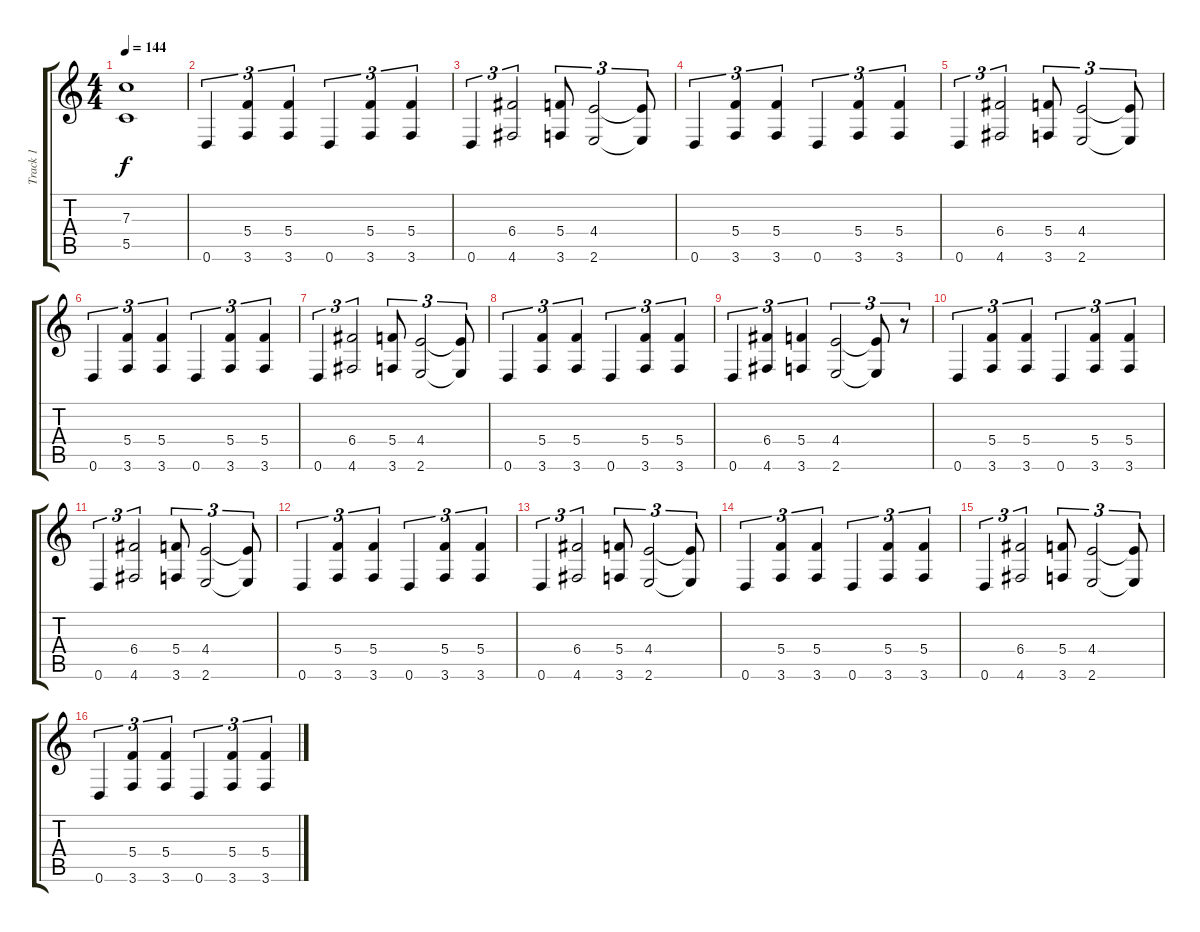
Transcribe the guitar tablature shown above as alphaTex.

\track ("Track 1" "Track 1") {instrument distortionguitar}
\staff {score tabs}
\tuning (D4 A3 F3 C3 G2 D2) {hide}
\ts (4 4)
\tempo 144
\clef g2
\ks c
(7.3{t} 5.5{t}).1{dy f} |
0.6.4{tu (3 2)} (5.4 3.6).4{tu (3 2)} (5.4 3.6).4{tu (3 2)} 0.6.4{tu (3 2)} (5.4 3.6).4{tu (3 2)} (5.4 3.6).4{tu (3 2)} |
0.6.4{tu (3 2)} (6.4 4.6).2{tu (3 2)} (5.4 3.6).8{tu (3 2)} (4.4 2.6).2{tu (3 2)} (4.4{t} 2.6{t}).8{tu (3 2)} |
0.6.4{tu (3 2)} (5.4 3.6).4{tu (3 2)} (5.4 3.6).4{tu (3 2)} 0.6.4{tu (3 2)} (5.4 3.6).4{tu (3 2)} (5.4 3.6).4{tu (3 2)} |
0.6.4{tu (3 2)} (6.4 4.6).2{tu (3 2)} (5.4 3.6).8{tu (3 2)} (4.4 2.6).2{tu (3 2)} (4.4{t} 2.6{t}).8{tu (3 2)} |
0.6.4{tu (3 2)} (5.4 3.6).4{tu (3 2)} (5.4 3.6).4{tu (3 2)} 0.6.4{tu (3 2)} (5.4 3.6).4{tu (3 2)} (5.4 3.6).4{tu (3 2)} |
0.6.4{tu (3 2)} (6.4 4.6).2{tu (3 2)} (5.4 3.6).8{tu (3 2)} (4.4 2.6).2{tu (3 2)} (4.4{t} 2.6{t}).8{tu (3 2)} |
0.6.4{tu (3 2)} (5.4 3.6).4{tu (3 2)} (5.4 3.6).4{tu (3 2)} 0.6.4{tu (3 2)} (5.4 3.6).4{tu (3 2)} (5.4 3.6).4{tu (3 2)} |
0.6.4{tu (3 2)} (6.4 4.6).4{tu (3 2)} (5.4 3.6).4{tu (3 2)} (4.4 2.6).2{tu (3 2)} (4.4{t} 2.6{t}).8{tu (3 2)} r.8{tu (3 2)} |
0.6.4{tu (3 2)} (5.4 3.6).4{tu (3 2)} (5.4 3.6).4{tu (3 2)} 0.6.4{tu (3 2)} (5.4 3.6).4{tu (3 2)} (5.4 3.6).4{tu (3 2)} |
0.6.4{tu (3 2)} (6.4 4.6).2{tu (3 2)} (5.4 3.6).8{tu (3 2)} (4.4 2.6).2{tu (3 2)} (4.4{t} 2.6{t}).8{tu (3 2)} |
0.6.4{tu (3 2)} (5.4 3.6).4{tu (3 2)} (5.4 3.6).4{tu (3 2)} 0.6.4{tu (3 2)} (5.4 3.6).4{tu (3 2)} (5.4 3.6).4{tu (3 2)} |
0.6.4{tu (3 2)} (6.4 4.6).2{tu (3 2)} (5.4 3.6).8{tu (3 2)} (4.4 2.6).2{tu (3 2)} (4.4{t} 2.6{t}).8{tu (3 2)} |
0.6.4{tu (3 2)} (5.4 3.6).4{tu (3 2)} (5.4 3.6).4{tu (3 2)} 0.6.4{tu (3 2)} (5.4 3.6).4{tu (3 2)} (5.4 3.6).4{tu (3 2)} |
0.6.4{tu (3 2)} (6.4 4.6).2{tu (3 2)} (5.4 3.6).8{tu (3 2)} (4.4 2.6).2{tu (3 2)} (4.4{t} 2.6{t}).8{tu (3 2)} |
0.6.4{tu (3 2)} (5.4 3.6).4{tu (3 2)} (5.4 3.6).4{tu (3 2)} 0.6.4{tu (3 2)} (5.4 3.6).4{tu (3 2)} (5.4 3.6).4{tu (3 2)}
